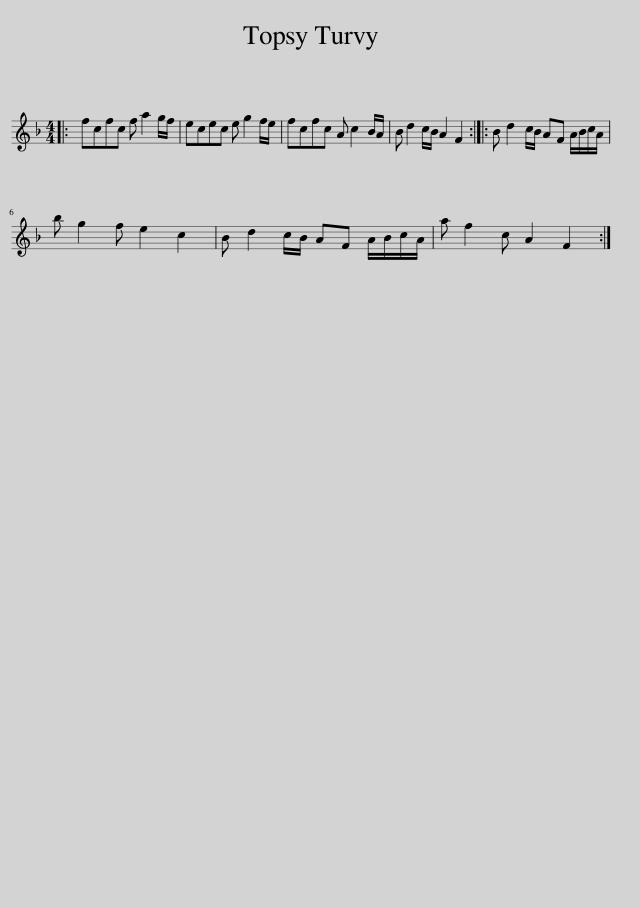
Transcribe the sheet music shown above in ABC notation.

X:1
L:1/8
M:4/4
I:linebreak $
K:F
V:1 treble
V:1
|: fcfc f a2 g/f/ | ecec e g2 f/e/ | fcfc A c2 B/A/ | B d2 c/B/ A2 F2 :: B d2 c/B/ AF A/B/c/A/ |$ %5
 b g2 f e2 c2 | B d2 c/B/ AF A/B/c/A/ | a f2 c A2 F2 :| %8
